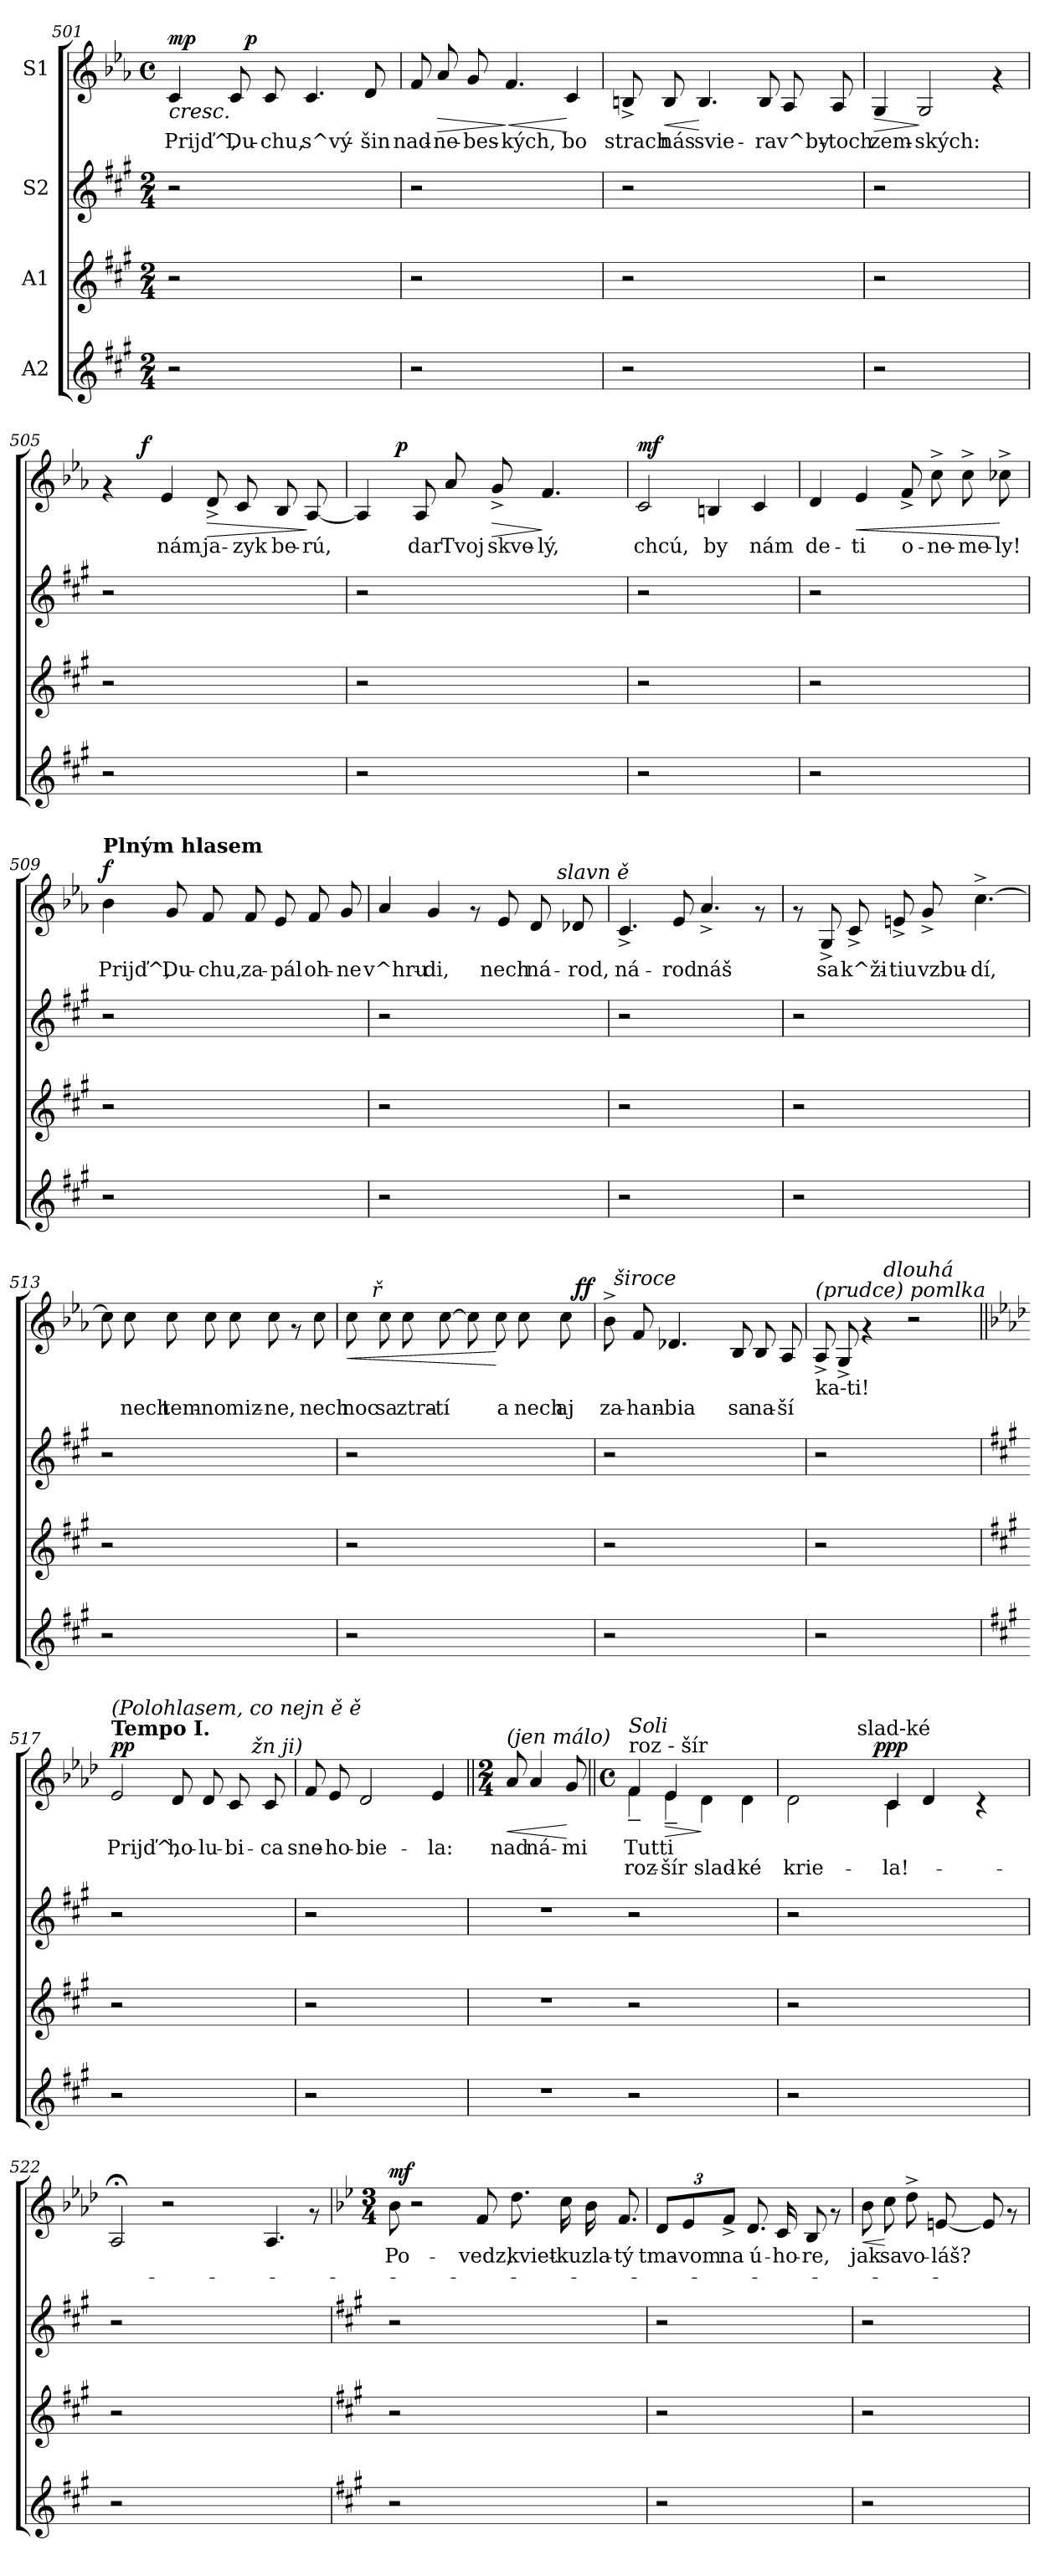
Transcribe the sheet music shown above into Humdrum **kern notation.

**kern	**kern	**kern	**kern	**text	**text	**dynam
*part4	*part3	*part2	*part1	*part1	*part1	*part1
*staff4	*staff3	*staff2	*staff1	*staff1	*staff1	*staff1
*I"A2	*I"A1	*I"S2	*I"S1	*	*	*
*clefG2	*clefG2	*clefG2	*clefG2	*	*	*
*k[f#c#g#]	*k[f#c#g#]	*k[f#c#g#]	*k[b-e-a-]	*	*	*
*A:	*A:	*A:	*E-:	*	*	*
*M2/4	*M2/4	*M2/4	*M4/4	*	*	*
*	*	*	*met(c)	*	*	*
=501	=501	=501	=501	=501	=501	=501
!	!	!	!	!LO:LY:b:cj	!	!LO:HP:b
!	!	!	!	!	!	!LO:DY:n=1:a
*	*	*	*^	*	*	*
2r	2r	2r	4c/	4ryy	Prijď^,	.	< mp
!	!	!	!	!	!LO:LY:b:cj	!	!
.	.	.	8c/	32.ryy	Du-	.	.
!	!	!	!	!	!	!	!LO:DY:n=2:b
.	.	.	.	2ryy	.	.	p
!	!	!	!	!	!LO:LY:b:cj	!	!
.	.	.	8c/	.	-chu,	.	.
!	!	!	!	!	!LO:LY:b:cj	!	!
2ryy	2ryy	2ryy	4.c/	.	s^vý-	.	.
.	.	.	.	8ryy	.	.	.
!	!	!	!	!	!LO:LY:b:cj	!	!
.	.	.	8d/	.	-šin	.	[
.	.	.	.	16ryy	.	.	.
.	.	.	.	64ryy	.	.	.
=502	=502	=502	=502	=502	=502	=502	=502
!	!	!	!	!	!LO:LY:b:cj	!	!
*	*	*	*v	*v	*	*	*
2r	2r	2r	8f/	nad-	.	.
!	!	!	!	!LO:LY:b:cj	!	!LO:HP:b
.	.	.	8a-/	-ne-	.	>
!	!	!	!	!LO:LY:b:cj	!	!
.	.	.	8g/	-bes-	.	.
!	!	!	!	!LO:LY:b:cj	!	!LO:HP:n=1:b
.	.	.	4.f/	-kých,	.	] <
2ryy	2ryy	2ryy	.	.	.	.
!	!	!	!	!LO:LY:b:cj	!	!
.	.	.	4c/	bo	.	[
!!LO:LB:g=z
=503	=503	=503	=503	=503	=503	=503
!	!	!	!	!LO:LY:b:cj	!	!
2r	2r	2r	8Bn^>/	strach	.	.
!	!	!	!	!LO:LY:b:cj	!	!LO:HP:b
.	.	.	8B/	nás	.	<
!	!	!	!	!LO:LY:b:cj	!	!
.	.	.	4.B/	svie-	.	[
2ryy	2ryy	2ryy	.	.	.	.
!	!	!	!	!LO:LY:b:cj	!	!
.	.	.	8B/	-ra	.	.
!	!	!	!	!LO:LY:b:cj	!	!
.	.	.	8A-/	v^by-	.	.
!	!	!	!	!LO:LY:b:cj	!	!
.	.	.	8A-/	-toch	.	.
=504	=504	=504	=504	=504	=504	=504
!	!	!	!	!LO:LY:b:cj	!	!LO:HP:b
2r	2r	2r	4G/	zem-	.	>
!	!	!	!	!LO:LY:b:cj	!	!
.	.	.	2G/	-ských:	.	]
2ryy	2ryy	2ryy	.	.	.	.
.	.	.	4rf	.	.	.
=505	=505	=505	=505	=505	=505	=505
*	*	*	*^	*	*	*
2r	2r	2r	4rf	8.ryy	.	.	.
!	!	!	!	!	!	!	!LO:DY:a
.	.	.	.	2ryy	.	.	f
!	!	!	!	!	!LO:LY:b:cj	!	!
.	.	.	4e-/	.	nám	.	.
!	!	!	!	!	!LO:LY:b:cj	!	!LO:HP:b
2ryy	2ryy	2ryy	8d^>/	.	ja-	.	>
!	!	!	!	!	!LO:LY:b:cj	!	!
.	.	.	8c/	.	-zyk	.	.
.	.	.	.	4ryy	.	.	.
!	!	!	!	!	!LO:LY:b:cj	!	!
.	.	.	8B-/	.	be-	.	.
!	!	!	!	!	!LO:LY:b:cj	!	!
.	.	.	[<8A-/	.	-rú,	.	]
.	.	.	.	16ryy	.	.	.
=506	=506	=506	=506	=506	=506	=506	=506
!	!	!	!	!	!LO:LY:b:cj	!	!
2r	2r	2r	4A-/]	8.ryy	.	.	.
!	!	!	!	!	!	!	!LO:DY:a
.	.	.	.	2ryy	.	.	p
!	!	!	!	!	!LO:LY:b:cj	!	!
.	.	.	8A-/	.	dar	.	.
!	!	!	!	!	!LO:LY:b:cj	!	!
.	.	.	8a-/	.	Tvoj	.	.
!	!	!	!	!	!LO:LY:b:cj	!	!LO:HP:b
2ryy	2ryy	2ryy	8g^>/	.	skve-	.	>
!	!	!	!	!	!LO:LY:b:cj	!	!
.	.	.	4.f/	.	-lý,	.	]
.	.	.	.	4ryy	.	.	.
.	.	.	.	16ryy	.	.	.
!!LO:LB:g=z
=507	=507	=507	=507	=507	=507	=507	=507
!	!	!	!	!	!LO:LY:b:cj	!	!LO:DY:a
*	*	*	*v	*v	*	*	*
2r	2r	2r	2c/	chcú,	.	mf
!	!	!	!	!LO:LY:b:cj	!	!
2ryy	2ryy	2ryy	4Bn/	by	.	.
!	!	!	!	!LO:LY:b:cj	!	!
.	.	.	4c/	nám	.	.
=508	=508	=508	=508	=508	=508	=508
!	!	!	!	!LO:LY:b:cj	!	!
2r	2r	2r	4d/	de-	.	.
!	!	!	!	!LO:LY:b:cj	!	!LO:HP:b
.	.	.	4e-/	-ti	.	<
!	!	!	!	!LO:LY:b:cj	!	!
2ryy	2ryy	2ryy	8f^>/	o-	.	.
!	!	!	!	!LO:LY:b:cj	!	!
.	.	.	8cc^>\	-ne-	.	.
!	!	!	!	!LO:LY:b:cj	!	!
.	.	.	8cc^>\	-me-	.	.
!	!	!	!	!LO:LY:b:cj	!	!
.	.	.	8cc-X^>\	-ly!	.	[
=509	=509	=509	=509	=509	=509	=509
!	!	!	!LO:TX:a:B:t=Plným hlasem	!	!	!
!	!	!	!	!LO:LY:b:cj	!	!LO:DY:a
2r	2r	2r	4b-\	Prijď^,	.	f
!	!	!	!	!LO:LY:b:cj	!	!
.	.	.	8g/	Du-	.	.
!	!	!	!	!LO:LY:b:cj	!	!
.	.	.	8f/	-chu,	.	.
!	!	!	!	!LO:LY:b:cj	!	!
2ryy	2ryy	2ryy	8f/	za-	.	.
!	!	!	!	!LO:LY:b:cj	!	!
.	.	.	8e-/	-pál	.	.
!	!	!	!	!LO:LY:b:cj	!	!
.	.	.	8f/	oh-	.	.
!	!	!	!	!LO:LY:b:cj	!	!
.	.	.	8g/	-ne	.	.
!!LO:LB:g=z
=510	=510	=510	=510	=510	=510	=510
!	!	!	!	!LO:LY:b:cj	!	!
*	*	*	*^	*	*	*
2r	2r	2r	4a-/	2ryy	v^hru-	.	.
!	!	!	!	!	!LO:LY:b:cj	!	!
.	.	.	4g/	.	-di,	.	.
2ryy	2ryy	2ryy	8rf	4ryy	.	.	.
!	!	!	!	!	!LO:LY:b:cj	!	!
.	.	.	8e-/	.	nech	.	.
!	!	!	!	!	!LO:LY:b:cj	!	!
.	.	.	8d/	16ryy	ná-	.	.
.	.	.	.	64ryy	.	.	.
!	!	!	!	!LO:TX:a:i:t=slavn ě	!	!	!
.	.	.	.	8ryy	.	.	.
!	!	!	!	!	!LO:LY:b:cj	!	!
.	.	.	8d-X/	.	-rod,	.	.
.	.	.	.	32.ryy	.	.	.
=511	=511	=511	=511	=511	=511	=511	=511
!	!	!	!	!	!LO:LY:b:cj	!	!
*	*	*	*v	*v	*	*	*
2r	2r	2r	4.c^>/	ná-	.	.
!	!	!	!	!LO:LY:b:cj	!	!
.	.	.	8e-/	-rod	.	.
!	!	!	!	!LO:LY:b:cj	!	!
2ryy	2ryy	2ryy	4.a-^>/	náš	.	.
.	.	.	8rf	.	.	.
=512	=512	=512	=512	=512	=512	=512
2r	2r	2r	8rf	.	.	.
!	!	!	!	!LO:LY:b:cj	!	!
.	.	.	8G^>/	sa	.	.
!	!	!	!	!LO:LY:b:cj	!	!
.	.	.	8c^>/	k^ži-	.	.
!	!	!	!	!LO:LY:b:cj	!	!
.	.	.	8en^>/	-tiu	.	.
!	!	!	!	!LO:LY:b:cj	!	!
2ryy	2ryy	2ryy	8g^>/	vzbu-	.	.
!	!	!	!	!LO:LY:b:cj	!	!
.	.	.	[<4.cc^>\	-dí,	.	.
!!LO:LB:g=z
=513	=513	=513	=513	=513	=513	=513
!	!	!	!	!LO:LY:b:cj	!	!
2r	2r	2r	8cc\]	.	.	.
!	!	!	!	!LO:LY:b:cj	!	!
.	.	.	8cc\	nech	.	.
!	!	!	!	!LO:LY:b:cj	!	!
.	.	.	8cc\	tem-	.	.
!	!	!	!	!LO:LY:b:cj	!	!
.	.	.	8cc\	-no	.	.
!	!	!	!	!LO:LY:b:cj	!	!
2ryy	2ryy	2ryy	8cc\	miz-	.	.
!	!	!	!	!LO:LY:b:cj	!	!
.	.	.	8cc\	-ne,	.	.
.	.	.	8rf	.	.	.
!	!	!	!	!LO:LY:b:cj	!	!
.	.	.	8cc\	nech	.	.
=514	=514	=514	=514	=514	=514	=514
!	!	!	!LO:TX:a:i:t=rozši .	!	!	!
!	!	!	!	!LO:LY:b:cj	!	!LO:HP:b
*	*	*	*^	*	*	*
*	*	*	*	*^	*	*	*
2r	2r	2r	8cc\	2...ryy	16..ryy	noc	.	<
!	!	!	!	!	!LO:TX:a:i:t=ř	!	!	!
.	.	.	.	.	2ryy	.	.	.
!	!	!	!	!	!	!LO:LY:b:cj	!	!
.	.	.	8cc\	.	.	sa	.	.
!	!	!	!	!	!	!LO:LY:b:cj	!	!
.	.	.	8cc\	.	.	ztra-	.	.
!	!	!	!	!	!	!LO:LY:b:cj	!	!
.	.	.	[>8cc\	.	.	-tí	.	.
!	!	!	!	!	!	!LO:LY:b:cj	!	!
2ryy	2ryy	2ryy	8cc\]	.	.	.	.	.
.	.	.	.	.	4ryy	.	.	.
!	!	!	!	!	!	!LO:LY:b:cj	!	!
.	.	.	8cc\	.	.	a	.	[
!	!	!	!	!	!	!LO:LY:b:cj	!	!
.	.	.	8cc\	.	.	nech	.	.
.	.	.	.	.	8ryy	.	.	.
!	!	!	!	!	!	!LO:LY:b:cj	!	!
.	.	.	8cc\	.	.	aj	.	.
!	!	!	!	!	!	!	!	!LO:DY:a
.	.	.	.	16ryy	.	.	.	ff
.	.	.	.	.	64ryy	.	.	.
=515	=515	=515	=515	=515	=515	=515	=515	=515
!	!	!	!	!	!	!LO:LY:b:cj	!	!
*	*	*	*	*v	*v	*	*	*
2r	2r	2r	8b-^>\	32ryy	za-	.	.
!	!	!	!	!LO:TX:a:i:t=široce	!	!	!
.	.	.	.	2ryy	.	.	.
!	!	!	!	!	!LO:LY:b:cj	!	!
.	.	.	8f/	.	-han-	.	.
!	!	!	!	!	!LO:LY:b:cj	!	!
.	.	.	4.d-X/	.	-bia	.	.
2ryy	2ryy	2ryy	.	.	.	.	.
.	.	.	.	4...ryy	.	.	.
!	!	!	!	!	!LO:LY:b:cj	!	!
.	.	.	8B-/	.	sa	.	.
!	!	!	!	!	!LO:LY:b:cj	!	!
.	.	.	8B-/	.	na-	.	.
!	!	!	!	!	!LO:LY:b:cj	!	!
.	.	.	8A-/	.	-ší	.	.
!!LO:PB:g=z	!!
=516	=516	=516	=516	=516	=516	=516	=516
!	!	!	!LO:TX:a:i:t=(prudce) pomlka	!	!	!	!
!	!	!	!LO:TX:b:t=ka-ti!	!	!	!	!
!	!	!	!	!	!LO:LY:b:cj	!	!
2r	2r	2r	8A-^>/	4ryy	.	.	.
!	!	!	!	!	!LO:LY:b:cj	!	!
.	.	.	8G^>/	.	.	.	.
.	.	.	4rf	16..ryy	.	.	.
!	!	!	!	!LO:TX:a:i:t=dlouhá	!	!	!
.	.	.	.	2ryy	.	.	.
2ryy	2ryy	2ryy	2r	.	.	.	.
.	.	.	.	8ryy	.	.	.
.	.	.	.	64ryy	.	.	.
=517	=517	=517	=517||	=517||	=517||	=517||	=517||
*	*	*	*k[b-e-a-d-]	*	*	*	*
*	*	*	*A-:	*	*	*	*
!	!	!	!LO:TX:a:B:t=Tempo I.	!	!	!	!
!	!	!	!LO:TX:a:i:t=(Polohlasem, co nejn ě ě	!	!	!	!
!	!	!	!	!	!LO:LY:b:cj	!	!LO:DY:a
2r	2r	2r	2e-/	2ryy	Prijď^,	.	pp
!	!	!	!	!	!LO:LY:b:cj	!	!
2ryy	2ryy	2ryy	8d-/	4ryy	ho-	.	.
!	!	!	!	!	!LO:LY:b:cj	!	!
.	.	.	8d-/	.	-lu-	.	.
!	!	!	!	!	!LO:LY:b:cj	!	!
.	.	.	8c/	16ryy	-bi-	.	.
.	.	.	.	64ryy	.	.	.
!	!	!	!	!LO:TX:a:i:t=žn ji)	!	!	!
.	.	.	.	8ryy	.	.	.
!	!	!	!	!	!LO:LY:b:cj	!	!
.	.	.	8c/	.	-ca	.	.
.	.	.	.	32.ryy	.	.	.
=518	=518	=518	=518	=518	=518	=518	=518
!	!	!	!	!	!LO:LY:b:cj	!	!
*	*	*	*v	*v	*	*	*
2r	2r	2r	8f/	sne-	.	.
!	!	!	!	!LO:LY:b:cj	!	!
.	.	.	8e-/	-ho-	.	.
!	!	!	!	!LO:LY:b:cj	!	!
.	.	.	2d-/	-bie-	.	.
2ryy	2ryy	2ryy	.	.	.	.
!	!	!	!	!LO:LY:b:cj	!	!
.	.	.	4e-/	-la:	.	.
=519	=519	=519	=519||	=519||	=519||	=519||
*	*	*	*M2/4	*	*	*
!	!	!	!LO:TX:a:i:t=(jen málo)	!	!	!
!	!	!	!	!LO:LY:b:cj	!	!LO:HP:b
2r	2r	2r	8a-/	nad	.	<
!	!	!	!	!LO:LY:b:cj	!	!
.	.	.	4a-/	ná-	.	.
!	!	!	!	!LO:LY:b:cj	!	!
.	.	.	8g/	-mi	.	[
!!LO:LB:g=z
=520	=520	=520	=520||	=520||	=520||	=520||
*	*	*	*M4/4	*	*	*
*	*	*	*met(c)	*	*	*
*	*	*	*^	*	*	*
!	!	!	!LO:TX:a:t=roz - šír	!	!	!	!
!	!	!	!LO:TX:a:i:t=Soli	!	!	!	!
!	!	!	!	!	!LO:LY:b:cj	!LO:LY:b:cj	!
2r	2r	2r	4f/	4f~<\	Tutti	roz-	.
!	!	!	!	!	!LO:LY:b:cj	!LO:LY:b:cj	!LO:HP:b
.	.	.	4e-/	4e-~<\	-	šír	>
!	!	!	!	!	!LO:LY:b:cj	!LO:LY:b:cj	!
2ryy	2ryy	2ryy	4d-\	2ryy	.	slad-	]
!	!	!	!	!	!LO:LY:b:cj	!LO:LY:b:cj	!
.	.	.	4d-\	.	-	ké	.
*	*	*	*v	*v	*	*	*
=521	=521	=521	=521	=521	=521	=521
!	!	!	!	!LO:LY:b:cj	!LO:LY:b:cj	!
*	*	*	*^	*	*	*
*	*	*	*	*^	*	*	*
*	*	*	*	*	*^	*	*	*
2r	2r	2r	2d-\	2ryy	4ryy	4ryy	.	krie-	.
.	.	.	.	.	8ryy	8ryy	.	.	.
.	.	.	.	.	16ryy	32ryy	.	.	.
!	!	!	!	!	!	!LO:TX:a:t=slad-ké	!	!	!
.	.	.	.	.	.	2ryy	.	.	.
.	.	.	.	.	64ryy	.	.	.	.
!	!	!	!	!	!	!	!	!	!LO:DY:a
.	.	.	.	.	2ryy	.	.	.	ppp
!	!	!	!	!	!	!	!LO:LY:b:cj	!LO:LY:b:cj	!
2.ryy	2.ryy	2.ryy	4c/	4c\	.	.	-	la!-	.
.	.	.	4d-/	2ryy	.	.	.	.	.
.	.	.	.	.	.	4ryy	.	.	.
.	.	.	.	.	4ryy	.	.	.	.
.	.	.	4rB	.	.	.	.	.	.
.	.	.	.	.	.	16.ryy	.	.	.
.	.	.	.	.	32.ryy	.	.	.	.
=522	=522	=522	=522	=522	=522	=522	=522	=522	=522
!	!	!	!LO:TX:a:t=krie - la!	!	!	!	!	!	!
!	!	!	!	!	!	!	!LO:LY:b:cj	!	!
*	*	*	*v	*v	*v	*v	*	*	*
2r	2r	2r	2A-;</	-	.	.
1.ryy	1.ryy	1.ryy	2r	.	.	.
.	.	.	2ryy	.	.	.
!	!	!	!	!LO:LY:b:cj	!	!
.	.	.	4.A-/	.	.	.
.	.	.	8rf	.	.	.
=523	=523	=523	=523!	=523!	=523!	=523!
*	*	*	*k[b-e-]	*	*	*
*	*	*	*B-:	*	*	*
*	*	*	*M3/4	*	*	*
!	!	!	!	!LO:LY:b:cj	!	!LO:DY:a
2r	2r	2r	8b-\	Po-	.	mf
.	.	.	2r	.	.	.
2.ryy	2.ryy	2.ryy	.	.	.	.
!	!	!	!	!LO:LY:b:cj	!	!
.	.	.	8f/	-vedz,	.	.
!	!	!	!	!LO:LY:b:cj	!	!
.	.	.	8.dd\	kviet-	.	.
!	!	!	!	!LO:LY:b:cj	!	!
.	.	.	16cc\	-ku	.	.
!	!	!	!	!LO:LY:b:cj	!	!
.	.	.	16b-\	zla-	.	.
!	!	!	!	!LO:LY:b:cj	!	!
.	.	.	8.f/	-tý	.	.
=524	=524	=524	=524	=524	=524	=524
!	!	!	!	!LO:LY:b:cj	!	!
2r	2r	2r	12d/L	tma-	.	.
!	!	!	!	!LO:LY:b:cj	!	!
.	.	.	12e-/	-vom	.	.
!	!	!	!	!LO:LY:b:cj	!	!
.	.	.	12f^>/J	na	.	.
!	!	!	!	!LO:LY:b:cj	!	!
.	.	.	8.d/	ú-	.	.
!	!	!	!	!LO:LY:b:cj	!	!
.	.	.	16c/	-ho-	.	.
!	!	!	!	!LO:LY:b:cj	!	!
4ryy	4ryy	4ryy	8B-/	-re,	.	.
.	.	.	8rf	.	.	.
=525	=525	=525	=525	=525	=525	=525
!	!	!	!	!LO:LY:b:cj	!	!LO:HP:b
2r	2r	2r	8b-\	jak	.	<
!	!	!	!	!LO:LY:b:cj	!	!
.	.	.	8cc\	sa	.	[
!	!	!	!	!LO:LY:b:cj	!	!
.	.	.	8dd^>\	vo-	.	.
!	!	!	!	!LO:LY:b:cj	!	!
.	.	.	[<8en/	-láš?	.	.
!	!	!	!	!LO:LY:b:cj	!	!
4ryy	4ryy	4ryy	8e/]	.	.	.
.	.	.	8rf	.	.	.
=	=	=	=	=	=	=
*-	*-	*-	*-	*-	*-	*-
